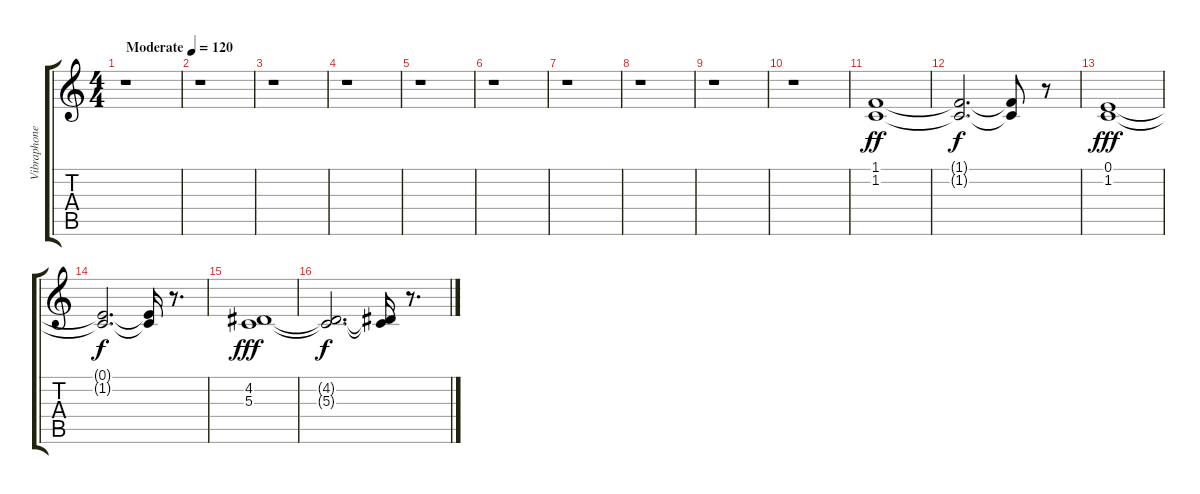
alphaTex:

\track ("Vibraphone" "Vibraphone") {instrument vibraphone}
\staff {score tabs}
\tuning (E4 B3 G3 D3 A2 E2) {hide}
\ts (4 4)
\tempo (120 "Moderate")
\clef g2
\ks c
r.1{dy ff instrument vibraphone} |
r.1 |
r.1 |
r.1 |
r.1 |
r.1 |
r.1 |
r.1 |
r.1 |
r.1 |
(1.1 1.2).1{volume 11} |
(1.1{t} 1.2{t}).2{d dy f} (1.1{t} 1.2{t}).8 r.8 |
(0.1 1.2).1{dy fff} |
(0.1{t} 1.2{t}).2{d dy f} (0.1{t} 1.2{t}).16 r.8{d} |
(4.2 5.3).1{dy fff} |
(4.2{t} 5.3{t}).2{d dy f} (4.2{t} 5.3{t}).16 r.8{d}
